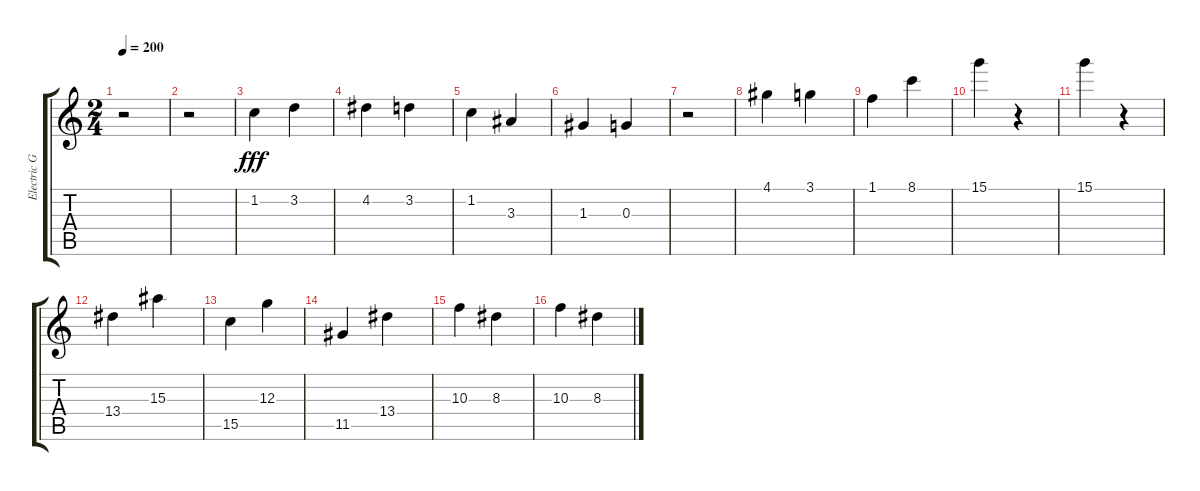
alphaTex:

\track ("Electric Guitar 2" "Electric G") {instrument overdrivenguitar}
\staff {score tabs}
\tuning (E4 B3 G3 D3 A2 E2) {hide}
\ts (2 4)
\tempo 200
\clef g2
\ks c
r.2{dy fff} |
r.2 |
1.2.4 3.2.4 |
4.2.4 3.2.4 |
1.2.4 3.3.4 |
1.3.4 0.3.4 |
r.2 |
4.1.4 3.1.4 |
1.1.4 8.1.4 |
15.1.4 r.4 |
15.1.4 r.4 |
13.4.4 15.3.4 |
15.5.4 12.3.4 |
11.5.4 13.4.4 |
10.3.4 8.3.4 |
10.3.4 8.3.4
